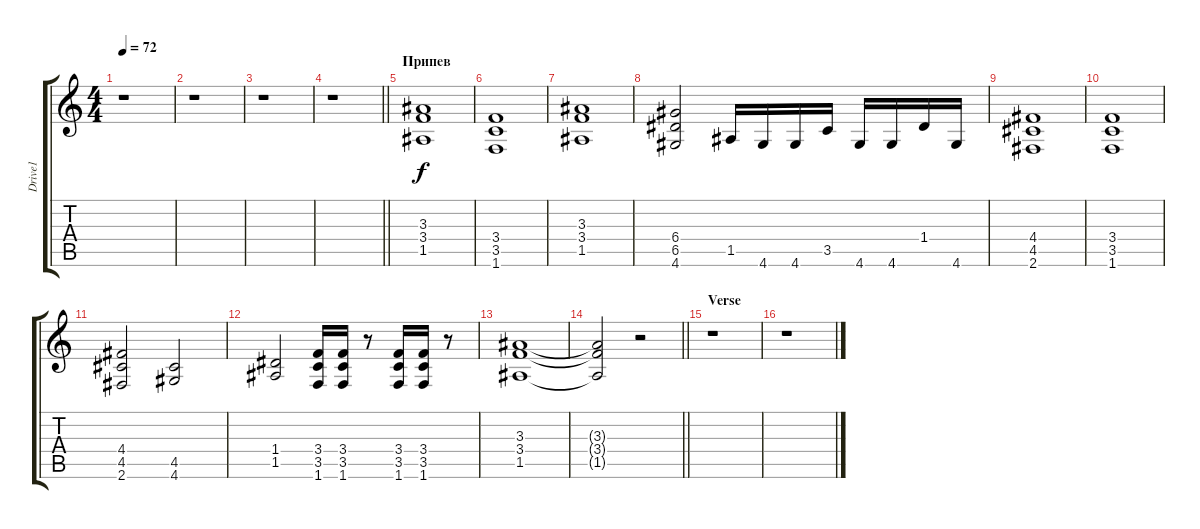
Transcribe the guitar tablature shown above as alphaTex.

\track ("Drive1" "Drive1") {instrument distortionguitar}
\staff {score tabs}
\tuning (E4 B3 G3 D3 A2 E2) {hide}
\ts (4 4)
\tempo 72
\clef g2
\ks c
r.1{dy f} |
r.1 |
r.1 |
\barLineRight lightlight
r.1 |
\section ("" "Припев")
(3.3 3.4 1.5).1 |
(3.4 3.5 1.6).1 |
(3.3 3.4 1.5).1 |
(6.4 6.5 4.6).2 1.5.16 4.6.16 4.6.16 3.5.16 4.6.16 4.6.16 1.4.16 4.6.16 |
(4.4 4.5 2.6).1 |
(3.4 3.5 1.6).1 |
(4.4 4.5 2.6).2 (4.5 4.6).2 |
(1.4 1.5).2 (3.4 3.5 1.6).16 (3.4 3.5 1.6).16 r.8 (3.4 3.5 1.6).16 (3.4 3.5 1.6).16 r.8 |
(3.3 3.4 1.5).1 |
\barLineRight lightlight
(3.3{t} 3.4{t} 1.5{t}).2 r.2 |
\section ("" "Verse")
r.1 |
r.1
